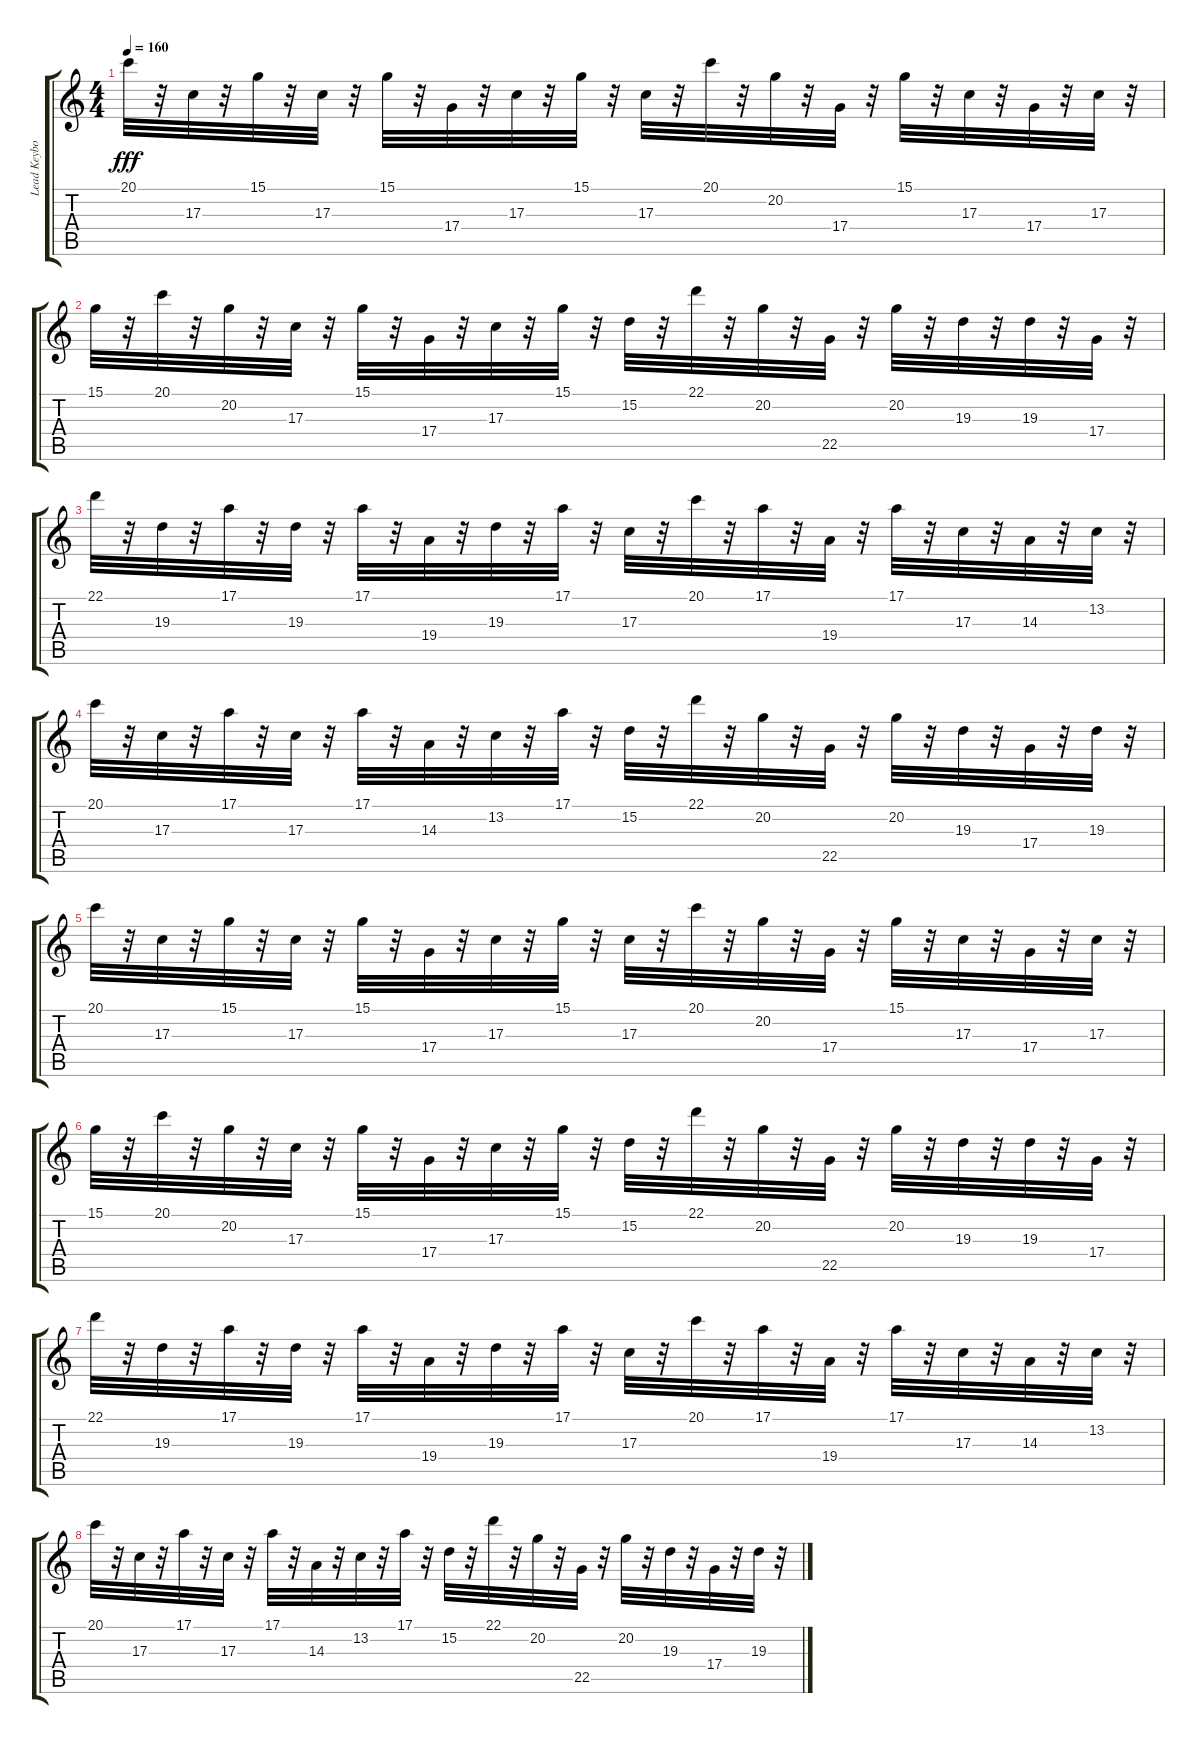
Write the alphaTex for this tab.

\track ("Lead Keyboard Melody" "Lead Keybo") {instrument electricpiano2}
\staff {score tabs}
\tuning (E4 B3 G3 D3 A2 E2) {hide}
\ts (4 4)
\tempo 160
\clef g2
\ks c
20.1.32{dy fff} r.32 17.3.32 r.32 15.1.32 r.32 17.3.32 r.32 15.1.32 r.32 17.4.32 r.32 17.3.32 r.32 15.1.32 r.32 17.3.32 r.32 20.1.32 r.32 20.2.32 r.32 17.4.32 r.32 15.1.32 r.32 17.3.32 r.32 17.4.32 r.32 17.3.32 r.32 |
15.1.32 r.32 20.1.32 r.32 20.2.32 r.32 17.3.32 r.32 15.1.32 r.32 17.4.32 r.32 17.3.32 r.32 15.1.32 r.32 15.2.32 r.32 22.1.32 r.32 20.2.32 r.32 22.5.32 r.32 20.2.32 r.32 19.3.32 r.32 19.3.32 r.32 17.4.32 r.32 |
22.1.32 r.32 19.3.32 r.32 17.1.32 r.32 19.3.32 r.32 17.1.32 r.32 19.4.32 r.32 19.3.32 r.32 17.1.32 r.32 17.3.32 r.32 20.1.32 r.32 17.1.32 r.32 19.4.32 r.32 17.1.32 r.32 17.3.32 r.32 14.3.32 r.32 13.2.32 r.32 |
20.1.32 r.32 17.3.32 r.32 17.1.32 r.32 17.3.32 r.32 17.1.32 r.32 14.3.32 r.32 13.2.32 r.32 17.1.32 r.32 15.2.32 r.32 22.1.32 r.32 20.2.32 r.32 22.5.32 r.32 20.2.32 r.32 19.3.32 r.32 17.4.32 r.32 19.3.32 r.32 |
20.1.32 r.32 17.3.32 r.32 15.1.32 r.32 17.3.32 r.32 15.1.32 r.32 17.4.32 r.32 17.3.32 r.32 15.1.32 r.32 17.3.32 r.32 20.1.32 r.32 20.2.32 r.32 17.4.32 r.32 15.1.32 r.32 17.3.32 r.32 17.4.32 r.32 17.3.32 r.32 |
15.1.32 r.32 20.1.32 r.32 20.2.32 r.32 17.3.32 r.32 15.1.32 r.32 17.4.32 r.32 17.3.32 r.32 15.1.32 r.32 15.2.32 r.32 22.1.32 r.32 20.2.32 r.32 22.5.32 r.32 20.2.32 r.32 19.3.32 r.32 19.3.32 r.32 17.4.32 r.32 |
22.1.32 r.32 19.3.32 r.32 17.1.32 r.32 19.3.32 r.32 17.1.32 r.32 19.4.32 r.32 19.3.32 r.32 17.1.32 r.32 17.3.32 r.32 20.1.32 r.32 17.1.32 r.32 19.4.32 r.32 17.1.32 r.32 17.3.32 r.32 14.3.32 r.32 13.2.32 r.32 |
20.1.32 r.32 17.3.32 r.32 17.1.32 r.32 17.3.32 r.32 17.1.32 r.32 14.3.32 r.32 13.2.32 r.32 17.1.32 r.32 15.2.32 r.32 22.1.32 r.32 20.2.32 r.32 22.5.32 r.32 20.2.32 r.32 19.3.32 r.32 17.4.32 r.32 19.3.32 r.32
